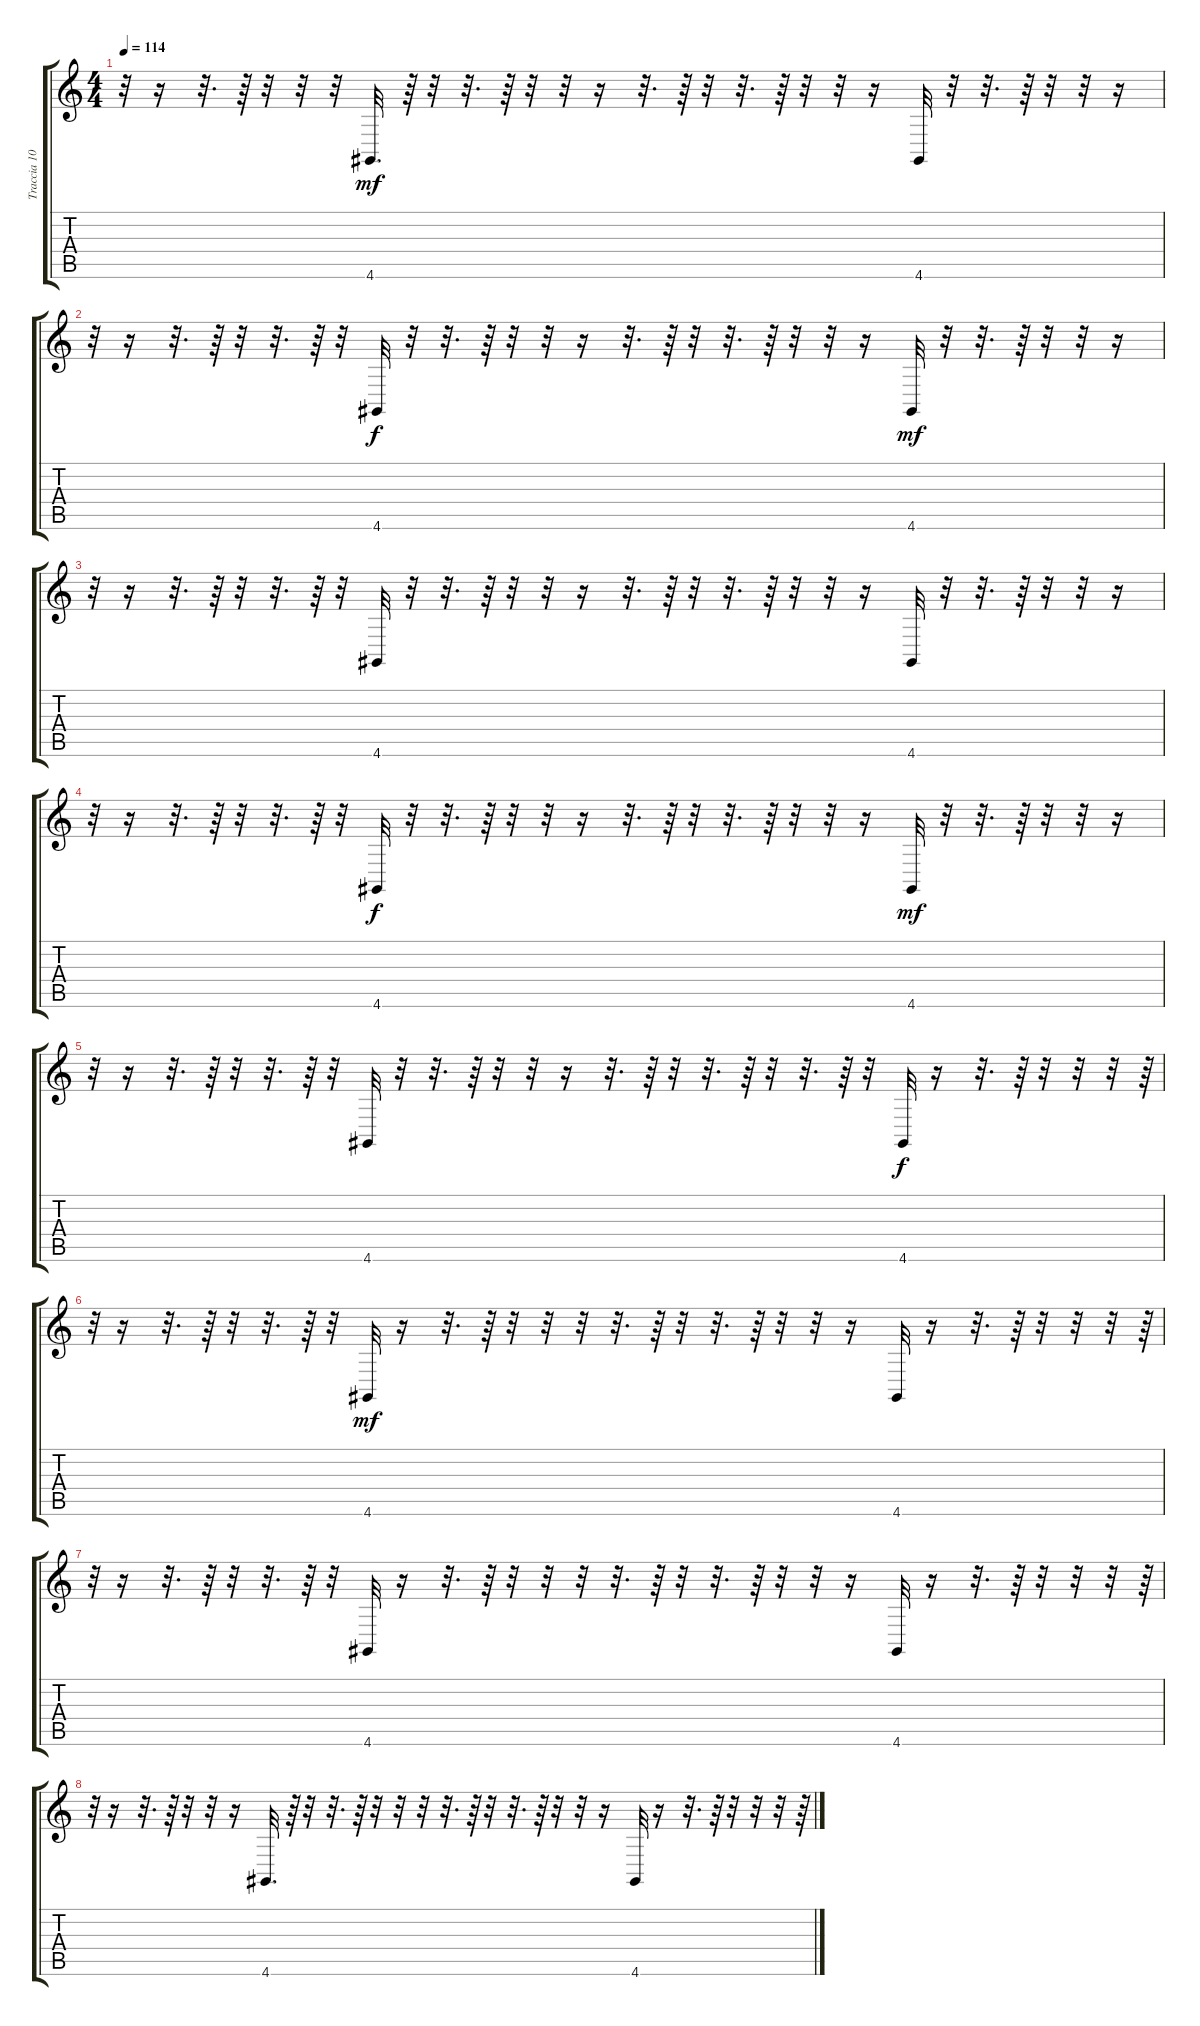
\track ("Traccia 10" "Traccia 10") {instrument violin}
\staff {score tabs}
\tuning (E4 B3 G3 D3 A2 E2) {hide}
\ts (4 4)
\tempo 114
\clef g2
\ks c
r.32{dy mf} r.16 r.32{d} r.64 r.32 r.32 r.32 4.6.32{d} r.64 r.32 r.32{d} r.64 r.32 r.32 r.16 r.32{d} r.64 r.32 r.32{d} r.64 r.32 r.32 r.16 4.6.32 r.32 r.32{d} r.64 r.32 r.32 r.16 |
r.32 r.16 r.32{d} r.64 r.32 r.32{d} r.64 r.32 4.6.32{dy f} r.32 r.32{d} r.64 r.32 r.32 r.16 r.32{d} r.64 r.32 r.32{d} r.64 r.32 r.32 r.16 4.6.32{dy mf} r.32 r.32{d} r.64 r.32 r.32 r.16 |
r.32 r.16 r.32{d} r.64 r.32 r.32{d} r.64 r.32 4.6.32 r.32 r.32{d} r.64 r.32 r.32 r.16 r.32{d} r.64 r.32 r.32{d} r.64 r.32 r.32 r.16 4.6.32 r.32 r.32{d} r.64 r.32 r.32 r.16 |
r.32 r.16 r.32{d} r.64 r.32 r.32{d} r.64 r.32 4.6.32{dy f} r.32 r.32{d} r.64 r.32 r.32 r.16 r.32{d} r.64 r.32 r.32{d} r.64 r.32 r.32 r.16 4.6.32{dy mf} r.32 r.32{d} r.64 r.32 r.32 r.16 |
r.32 r.16 r.32{d} r.64 r.32 r.32{d} r.64 r.32 4.6.32 r.32 r.32{d} r.64 r.32 r.32 r.16 r.32{d} r.64 r.32 r.32{d} r.64 r.32 r.32{d} r.64 r.32 4.6.32{dy f} r.16 r.32{d} r.64 r.32 r.32 r.32 r.64{tu (3 2)} |
r.32{tu (3 2)} r.16 r.32{d} r.64 r.32 r.32{d} r.64 r.32 4.6.32{dy mf} r.16 r.32{d} r.64 r.32 r.32 r.32 r.32{d} r.64 r.32 r.32{d} r.64 r.32 r.32 r.16 4.6.32 r.16 r.32{d} r.64 r.32 r.32 r.32 r.64{tu (3 2)} |
r.32{tu (3 2)} r.16 r.32{d} r.64 r.32 r.32{d} r.64 r.32 4.6.32 r.16 r.32{d} r.64 r.32 r.32 r.32 r.32{d} r.64 r.32 r.32{d} r.64 r.32 r.32 r.16 4.6.32 r.16 r.32{d} r.64 r.32 r.32 r.32 r.64{tu (3 2)} |
r.32{tu (3 2)} r.16 r.32{d} r.64 r.32 r.32 r.16 4.6.32{d} r.64 r.32 r.32{d} r.64 r.32 r.32 r.32 r.32{d} r.64 r.32 r.32{d} r.64 r.32 r.32 r.16 4.6.32 r.16 r.32{d} r.64 r.32 r.32 r.32 r.64{tu (3 2)}
